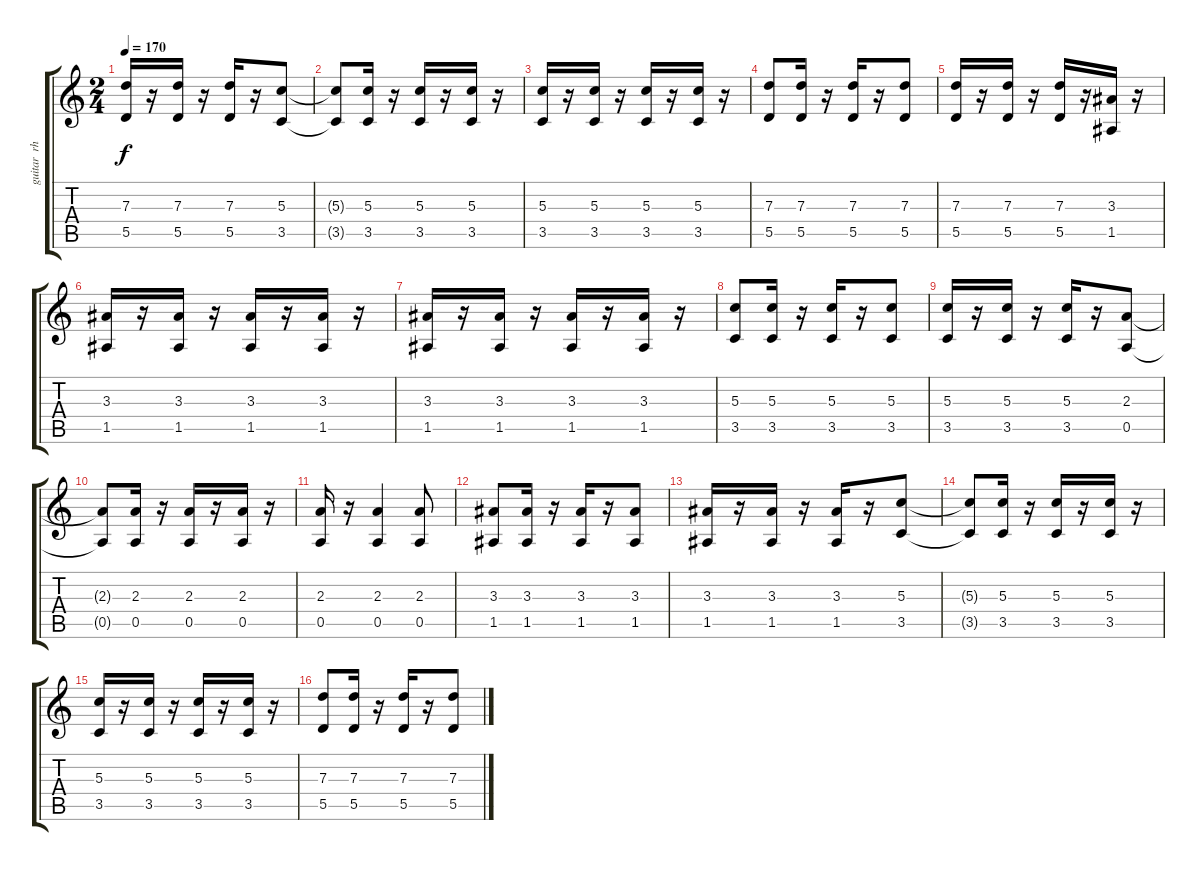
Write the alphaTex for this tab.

\track ("guitar  rhythm  two" "guitar  rh") {instrument distortionguitar}
\staff {score tabs}
\tuning (E4 B3 G3 D3 A2 E2) {hide}
\ts (2 4)
\tempo 170
\clef g2
\ks c
(7.3 5.5).16{dy f} r.16 (7.3 5.5).16 r.16 (7.3 5.5).16 r.16 (5.3 3.5).8 |
(5.3{t} 3.5{t}).8 (5.3 3.5).16 r.16 (5.3 3.5).16 r.16 (5.3 3.5).16 r.16 |
(5.3 3.5).16 r.16 (5.3 3.5).16 r.16 (5.3 3.5).16 r.16 (5.3 3.5).16 r.16 |
(7.3 5.5).8 (7.3 5.5).16 r.16 (7.3 5.5).16 r.16 (7.3 5.5).8 |
(7.3 5.5).16 r.16 (7.3 5.5).16 r.16 (7.3 5.5).16 r.16 (3.3 1.5).16 r.16 |
(3.3 1.5).16 r.16 (3.3 1.5).16 r.16 (3.3 1.5).16 r.16 (3.3 1.5).16 r.16 |
(3.3 1.5).16 r.16 (3.3 1.5).16 r.16 (3.3 1.5).16 r.16 (3.3 1.5).16 r.16 |
(5.3 3.5).8 (5.3 3.5).16 r.16 (5.3 3.5).16 r.16 (5.3 3.5).8 |
(5.3 3.5).16 r.16 (5.3 3.5).16 r.16 (5.3 3.5).16 r.16 (2.3 0.5).8 |
(2.3{t} 0.5{t}).8 (2.3 0.5).16 r.16 (2.3 0.5).16 r.16 (2.3 0.5).16 r.16 |
(2.3 0.5).16 r.16 (2.3 0.5).4 (2.3 0.5).8 |
(3.3 1.5).8 (3.3 1.5).16 r.16 (3.3 1.5).16 r.16 (3.3 1.5).8 |
(3.3 1.5).16 r.16 (3.3 1.5).16 r.16 (3.3 1.5).16 r.16 (5.3 3.5).8 |
(5.3{t} 3.5{t}).8 (5.3 3.5).16 r.16 (5.3 3.5).16 r.16 (5.3 3.5).16 r.16 |
(5.3 3.5).16 r.16 (5.3 3.5).16 r.16 (5.3 3.5).16 r.16 (5.3 3.5).16 r.16 |
(7.3 5.5).8 (7.3 5.5).16 r.16 (7.3 5.5).16 r.16 (7.3 5.5).8
